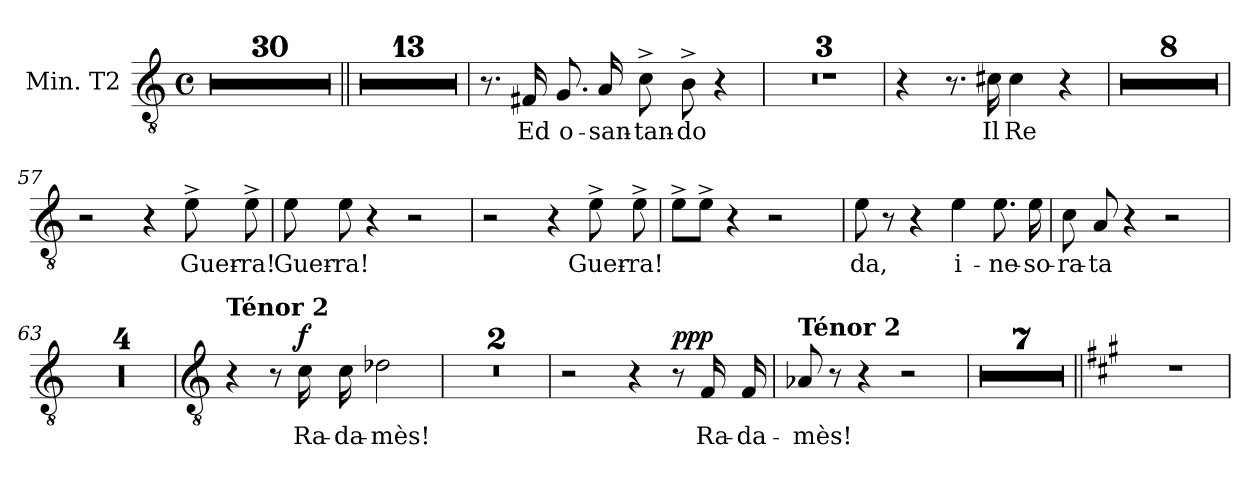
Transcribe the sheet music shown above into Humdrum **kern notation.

**kern	**text	**dynam
*part1	*part1	*part1
*staff1	*staff1	*staff1
*I"Min. T2	*	*
*I'Min. T2	*	*
*clefGv2	*	*
*k[]	*	*
*M4/4	*	*
*met(c)	*	*
=1	=1	=1
1r	.	.
=2	=2	=2
1r	.	.
=3	=3	=3
1r	.	.
!!LO:LB:g=z
=4	=4	=4
1r	.	.
=5	=5	=5
1r	.	.
=6	=6	=6
1r	.	.
!!LO:LB:g=z
=7	=7	=7
1r	.	.
=8	=8	=8
1r	.	.
=9	=9	=9
1r	.	.
!!LO:LB:g=z
=10	=10	=10
1r	.	.
=11	=11	=11
1r	.	.
=12	=12	=12
1r	.	.
!!LO:LB:g=z
=13	=13	=13
1r	.	.
=14	=14	=14
1r	.	.
=15	=15	=15
1r	.	.
=16	=16	=16
1r	.	.
!!LO:LB:g=z
=17	=17	=17
1r	.	.
=18	=18	=18
1r	.	.
=19	=19	=19
1r	.	.
=20	=20	=20
1r	.	.
=21	=21	=21
1r	.	.
!!LO:PB:g=z
=22	=22	=22
1r	.	.
=23	=23	=23
1r	.	.
=24	=24	=24
1r	.	.
=25	=25	=25
1r	.	.
=26	=26	=26
1r	.	.
!!LO:LB:g=z
=27	=27	=27
1r	.	.
=28	=28	=28
1r	.	.
=29	=29	=29
1r	.	.
=30	=30	=30
1r	.	.
=31||	=31||	=31||
1r	.	.
!!LO:LB:g=z
=32	=32	=32
1r	.	.
=33	=33	=33
1r	.	.
=34	=34	=34
1r	.	.
=35	=35	=35
1r	.	.
=36	=36	=36
1r	.	.
!!LO:LB:g=z
=37	=37	=37
1r	.	.
=38	=38	=38
1r	.	.
=39	=39	=39
1r	.	.
!!LO:LB:g=z
=40	=40	=40
1r	.	.
=41	=41	=41
1r	.	.
!!LO:PB:g=z
=42	=42	=42
1r	.	.
=43	=43	=43
1r	.	.
!!LO:LB:g=z
=44	=44	=44
8.r	.	.
!	!LO:LY:b:color=#0055FF	!
16F#X/	Ed	.
!	!LO:LY:b:color=#0055FF	!
8.G/	o-	.
!	!LO:LY:b:color=#0055FF	!
16A/	-san-	.
!	!LO:LY:b:color=#0055FF	!
8c^\	-tan-	.
!	!LO:LY:b:color=#0055FF	!
8B^\	-do	.
4r	.	.
=45	=45	=45
1r	.	.
=46	=46	=46
1r	.	.
!!LO:PB:g=z
=47	=47	=47
1r	.	.
=48	=48	=48
4r	.	.
8.r	.	.
!	!LO:LY:b:color=#0055FF	!
16c#X\	Il	.
!	!LO:LY:b:color=#0055FF	!
4c#\	Re	.
4r	.	.
=49	=49	=49
1r	.	.
=50	=50	=50
1r	.	.
!!LO:LB:g=z
=51	=51	=51
1r	.	.
=52	=52	=52
1r	.	.
=53	=53	=53
1r	.	.
!!LO:PB:g=z
=54	=54	=54
1r	.	.
=55	=55	=55
1r	.	.
=56	=56	=56
1r	.	.
!!LO:LB:g=z
=57	=57	=57
2r	.	.
4r	.	.
!	!LO:LY:b:color=#0055FF	!
8e^\	Guer-	.
!	!LO:LY:b:color=#0055FF	!
8e^\	-ra!	.
=58	=58	=58
!	!LO:LY:b:color=#0055FF	!
8e\	Guer-	.
!	!LO:LY:b:color=#0055FF	!
8e\	-ra!	.
4r	.	.
2r	.	.
=59	=59	=59
2r	.	.
4r	.	.
!	!LO:LY:b:color=#0055FF	!
8e^\	Guer-	.
!	!LO:LY:b:color=#0055FF	!
8e^\	-ra!	.
!!LO:PB:g=z
=60	=60	=60
8e^\L	.	.
8e^\J	.	.
4r	.	.
2r	.	.
=61	=61	=61
!	!LO:LY:b:color=#0055FF	!
8e\	da,	.
8r	.	.
4r	.	.
!	!LO:LY:b:color=#0055FF	!
4e\	i-	.
!	!LO:LY:b:color=#0055FF	!
8.e\	-ne-	.
!	!LO:LY:b:color=#0055FF	!
16e\	-so-	.
=62	=62	=62
!	!LO:LY:b:color=#0055FF	!
8c\	-ra-	.
!	!LO:LY:b:color=#0055FF	!
8A/	-ta	.
4r	.	.
2r	.	.
!!LO:LB:g=z
=63	=63	=63
1r	.	.
=64	=64	=64
1r	.	.
=65	=65	=65
1r	.	.
=66	=66	=66
1r	.	.
!!LO:PB:g=z
=67	=67	=67
*clefGv2	*	*
!LO:TX:a:B:t=Ténor 2	!	!
4r	.	.
8r	.	.
!	!LO:LY:b:color=#0055FF	!LO:DY:a
16c\	Ra-	f
!	!LO:LY:b:color=#0055FF	!
16c\	-da-	.
!	!LO:LY:b:color=#0055FF	!
2d-X\	-mès!	.
=68	=68	=68
1r	.	.
=69	=69	=69
1r	.	.
=70	=70	=70
2r	.	.
4r	.	.
!	!	!LO:DY:a
8r	.	ppp
!	!LO:LY:b:color=#0055FF	!
16F/	Ra-	.
!	!LO:LY:b:color=#0055FF	!
16F/	-da-	.
!!LO:PB:g=z
=71	=71	=71
!LO:TX:a:B:t=Ténor 2	!	!
!	!LO:LY:b:color=#0055FF	!
8A-X/	-mès!	.
8r	.	.
4r	.	.
2r	.	.
=72	=72	=72
1r	.	.
=73	=73	=73
1r	.	.
=74	=74	=74
1r	.	.
!!LO:LB:g=z
=75	=75	=75
1r	.	.
=76	=76	=76
1r	.	.
=77	=77	=77
1r	.	.
=78	=78	=78
1r	.	.
!!LO:PB:g=z
=79||	=79||	=79||
*k[f#c#g#]	*	*
1r	.	.
=	=	=
*-	*-	*-
